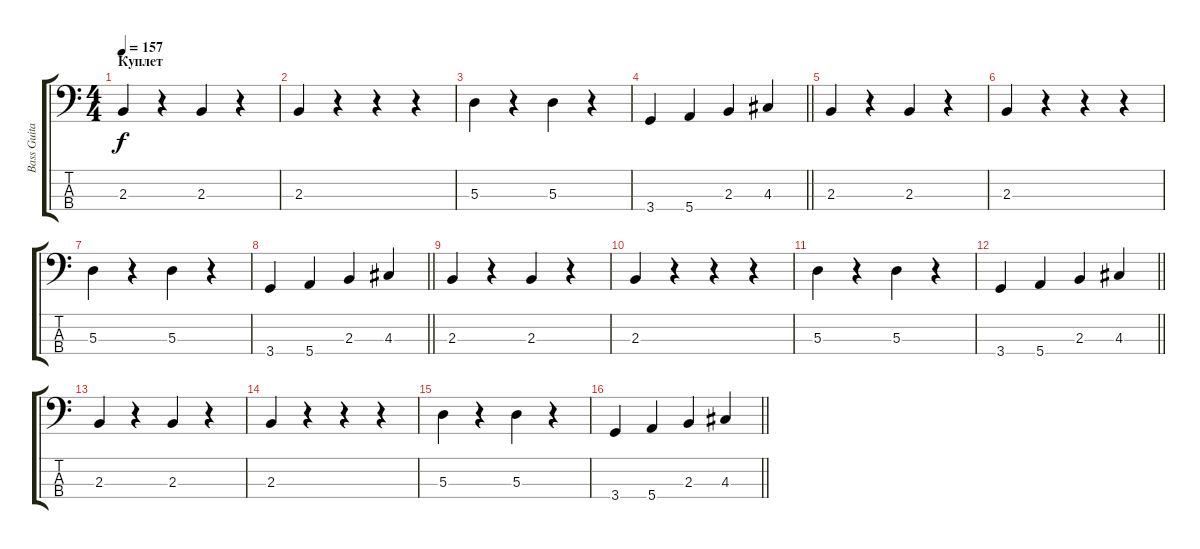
\track ("Bass Guitar" "Bass Guita") {instrument electricbassfinger}
\staff {score tabs}
\tuning (G2 D2 A1 E1) {hide}
\ts (4 4)
\section ("" "Куплет")
\tempo 157
\clef f4
\ks c
2.3.4{dy f} r.4 2.3.4 r.4 |
2.3.4 r.4 r.4 r.4 |
5.3.4 r.4 5.3.4 r.4 |
\barLineRight lightlight
3.4.4 5.4.4 2.3.4 4.3.4 |
2.3.4 r.4 2.3.4 r.4 |
2.3.4 r.4 r.4 r.4 |
5.3.4 r.4 5.3.4 r.4 |
\barLineRight lightlight
3.4.4 5.4.4 2.3.4 4.3.4 |
2.3.4 r.4 2.3.4 r.4 |
2.3.4 r.4 r.4 r.4 |
5.3.4 r.4 5.3.4 r.4 |
\barLineRight lightlight
3.4.4 5.4.4 2.3.4 4.3.4 |
2.3.4 r.4 2.3.4 r.4 |
2.3.4 r.4 r.4 r.4 |
5.3.4 r.4 5.3.4 r.4 |
\barLineRight lightlight
3.4.4 5.4.4 2.3.4 4.3.4
